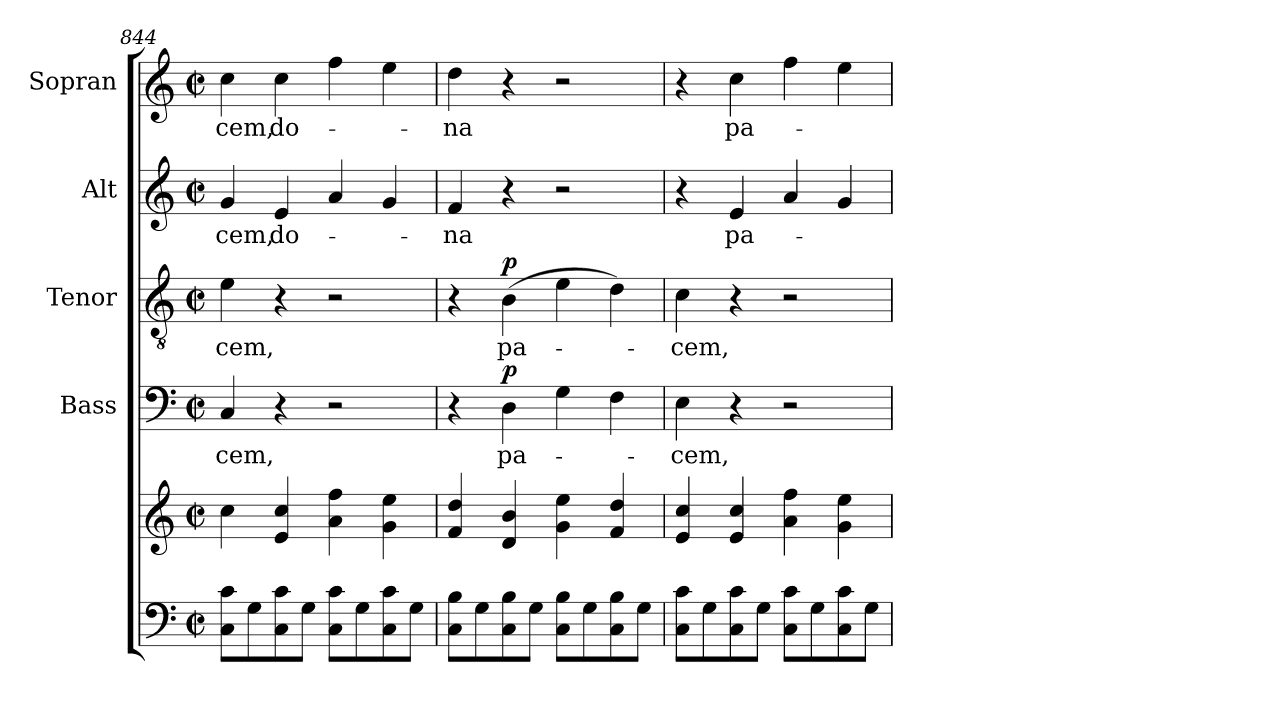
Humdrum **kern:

**kern	**kern	**kern	**text	**dynam	**kern	**text	**dynam	**kern	**text	**kern	**text
*part5	*part5	*part4	*part4	*part4	*part3	*part3	*part3	*part2	*part2	*part1	*part1
*staff6	*staff5	*staff4	*staff4	*staff4	*staff3	*staff3	*staff3	*staff2	*staff2	*staff1	*staff1
*	*	*I"Bass	*	*	*I"Tenor	*	*	*I"Alt	*	*I"Sopran	*
*	*	*I'B.	*	*	*I'T.	*	*	*I'A.	*	*I'S.	*
*clefF4	*clefG2	*clefF4	*	*	*clefGv2	*	*	*clefG2	*	*clefG2	*
*k[]	*k[]	*k[]	*	*	*k[]	*	*	*k[]	*	*k[]	*
*C:	*C:	*C:	*	*	*C:	*	*	*C:	*	*C:	*
*M2/2	*M2/2	*M2/2	*	*	*M2/2	*	*	*M2/2	*	*M2/2	*
*met(c|)	*met(c|)	*met(c|)	*	*	*met(c|)	*	*	*met(c|)	*	*met(c|)	*
=844	=844	=844	=844	=844	=844	=844	=844	=844	=844	=844	=844
!	!	!	!LO:LY:b	!	!	!LO:LY:b	!	!	!LO:LY:b	!	!LO:LY:b
8C\ 8c\L	4cc\	4C/	-cem,	.	4e\	-cem,	.	4g/	-cem,	4cc\	-cem,
8G\	.	.	.	.	.	.	.	.	.	.	.
!	!	!	!	!	!	!	!	!	!LO:LY:b	!	!LO:LY:b
8C\ 8c\	4e/ 4cc/	4r	.	.	4r	.	.	4e/	do-	4cc\	do-
8G\J	.	.	.	.	.	.	.	.	.	.	.
8C\ 8c\L	4a\ 4ff\	2r	.	.	2r	.	.	4a/	.	4ff\	.
8G\	.	.	.	.	.	.	.	.	.	.	.
8C\ 8c\	4g\ 4ee\	.	.	.	.	.	.	4g/	.	4ee\	.
8G\J	.	.	.	.	.	.	.	.	.	.	.
!!LO:PB:g=z
=845	=845	=845	=845	=845	=845	=845	=845	=845	=845	=845	=845
!	!	!	!	!	!	!	!	!	!LO:LY:b	!	!LO:LY:b
8C\ 8B\L	4f/ 4dd/	4r	.	.	4r	.	.	4f/	-na	4dd\	-na
8G\	.	.	.	.	.	.	.	.	.	.	.
!	!	!	!LO:LY:b	!LO:DY:a	!	!LO:LY:b	!LO:DY:a	!	!	!	!
8C\ 8B\	4d/ 4b/	4D\	pa-	p	(>4B\	pa-	p	4r	.	4r	.
8G\J	.	.	.	.	.	.	.	.	.	.	.
8C\ 8B\L	4g\ 4ee\	4G\	.	.	4e\	.	.	2r	.	2r	.
8G\	.	.	.	.	.	.	.	.	.	.	.
8C\ 8B\	4f/ 4dd/	4F\	.	.	4d\)	.	.	.	.	.	.
8G\J	.	.	.	.	.	.	.	.	.	.	.
=846	=846	=846	=846	=846	=846	=846	=846	=846	=846	=846	=846
!	!	!	!LO:LY:b	!	!	!LO:LY:b	!	!	!	!	!
8C\ 8c\L	4e/ 4cc/	4E\	-cem,	.	4c\	-cem,	.	4r	.	4r	.
8G\	.	.	.	.	.	.	.	.	.	.	.
!	!	!	!	!	!	!	!	!	!LO:LY:b	!	!LO:LY:b
8C\ 8c\	4e/ 4cc/	4r	.	.	4r	.	.	4e/	pa-	4cc\	pa-
8G\J	.	.	.	.	.	.	.	.	.	.	.
8C\ 8c\L	4a\ 4ff\	2r	.	.	2r	.	.	4a/	.	4ff\	.
8G\	.	.	.	.	.	.	.	.	.	.	.
8C\ 8c\	4g\ 4ee\	.	.	.	.	.	.	4g/	.	4ee\	.
8G\J	.	.	.	.	.	.	.	.	.	.	.
=	=	=	=	=	=	=	=	=	=	=	=
*-	*-	*-	*-	*-	*-	*-	*-	*-	*-	*-	*-
